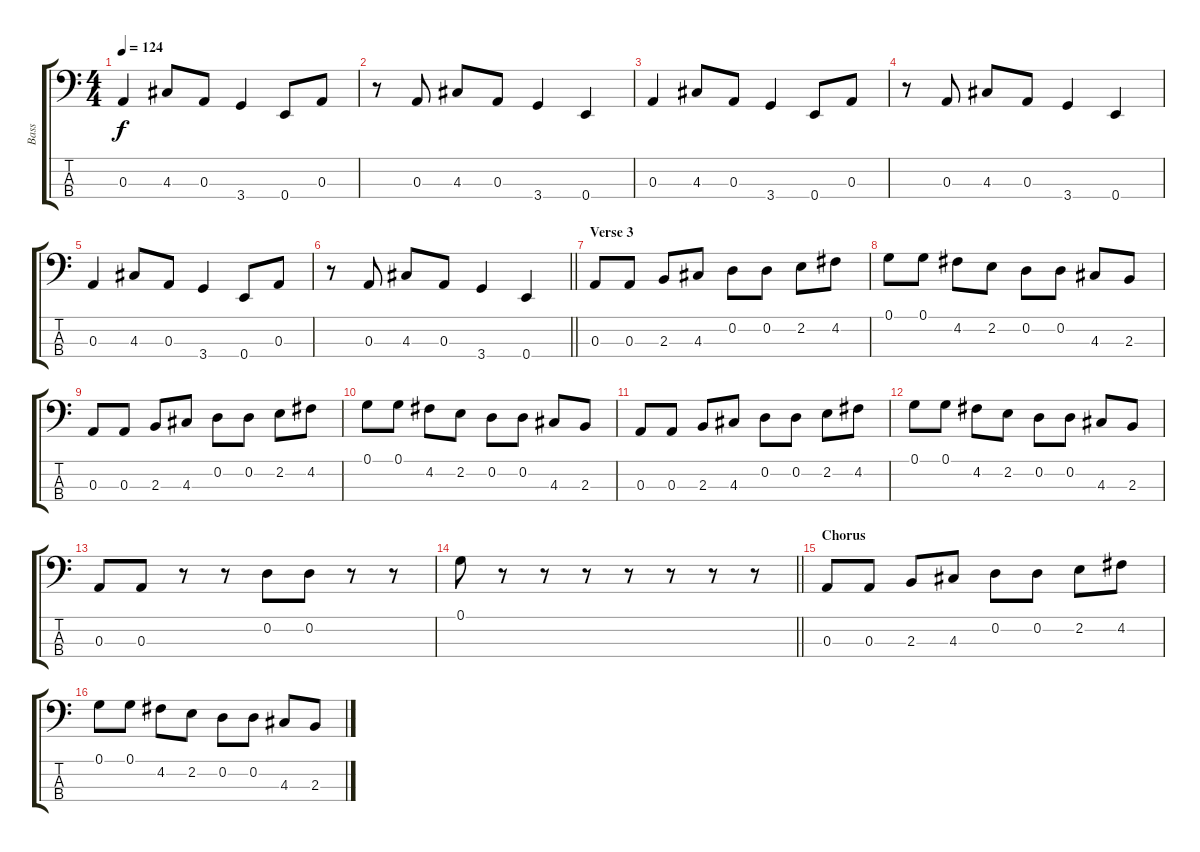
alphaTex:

\track ("Bass" "Bass") {instrument electricbasspick}
\staff {score tabs}
\tuning (G2 D2 A1 E1) {hide}
\ts (4 4)
\tempo 124
\clef f4
\ks c
0.3.4{dy f} 4.3.8 0.3.8 3.4.4 0.4.8 0.3.8 |
r.8 0.3.8 4.3.8 0.3.8 3.4.4 0.4.4 |
0.3.4 4.3.8 0.3.8 3.4.4 0.4.8 0.3.8 |
r.8 0.3.8 4.3.8 0.3.8 3.4.4 0.4.4 |
0.3.4 4.3.8 0.3.8 3.4.4 0.4.8 0.3.8 |
\barLineRight lightlight
r.8 0.3.8 4.3.8 0.3.8 3.4.4 0.4.4 |
\section ("" "Verse 3")
0.3.8 0.3.8 2.3.8 4.3.8 0.2.8 0.2.8 2.2.8 4.2.8 |
0.1.8 0.1.8 4.2.8 2.2.8 0.2.8 0.2.8 4.3.8 2.3.8 |
0.3.8 0.3.8 2.3.8 4.3.8 0.2.8 0.2.8 2.2.8 4.2.8 |
0.1.8 0.1.8 4.2.8 2.2.8 0.2.8 0.2.8 4.3.8 2.3.8 |
0.3.8 0.3.8 2.3.8 4.3.8 0.2.8 0.2.8 2.2.8 4.2.8 |
0.1.8 0.1.8 4.2.8 2.2.8 0.2.8 0.2.8 4.3.8 2.3.8 |
0.3.8 0.3.8 r.8 r.8 0.2.8 0.2.8 r.8 r.8 |
\barLineRight lightlight
0.1.8 r.8 r.8 r.8 r.8 r.8 r.8 r.8 |
\section ("" "Chorus")
0.3.8 0.3.8 2.3.8 4.3.8 0.2.8 0.2.8 2.2.8 4.2.8 |
0.1.8 0.1.8 4.2.8 2.2.8 0.2.8 0.2.8 4.3.8 2.3.8
